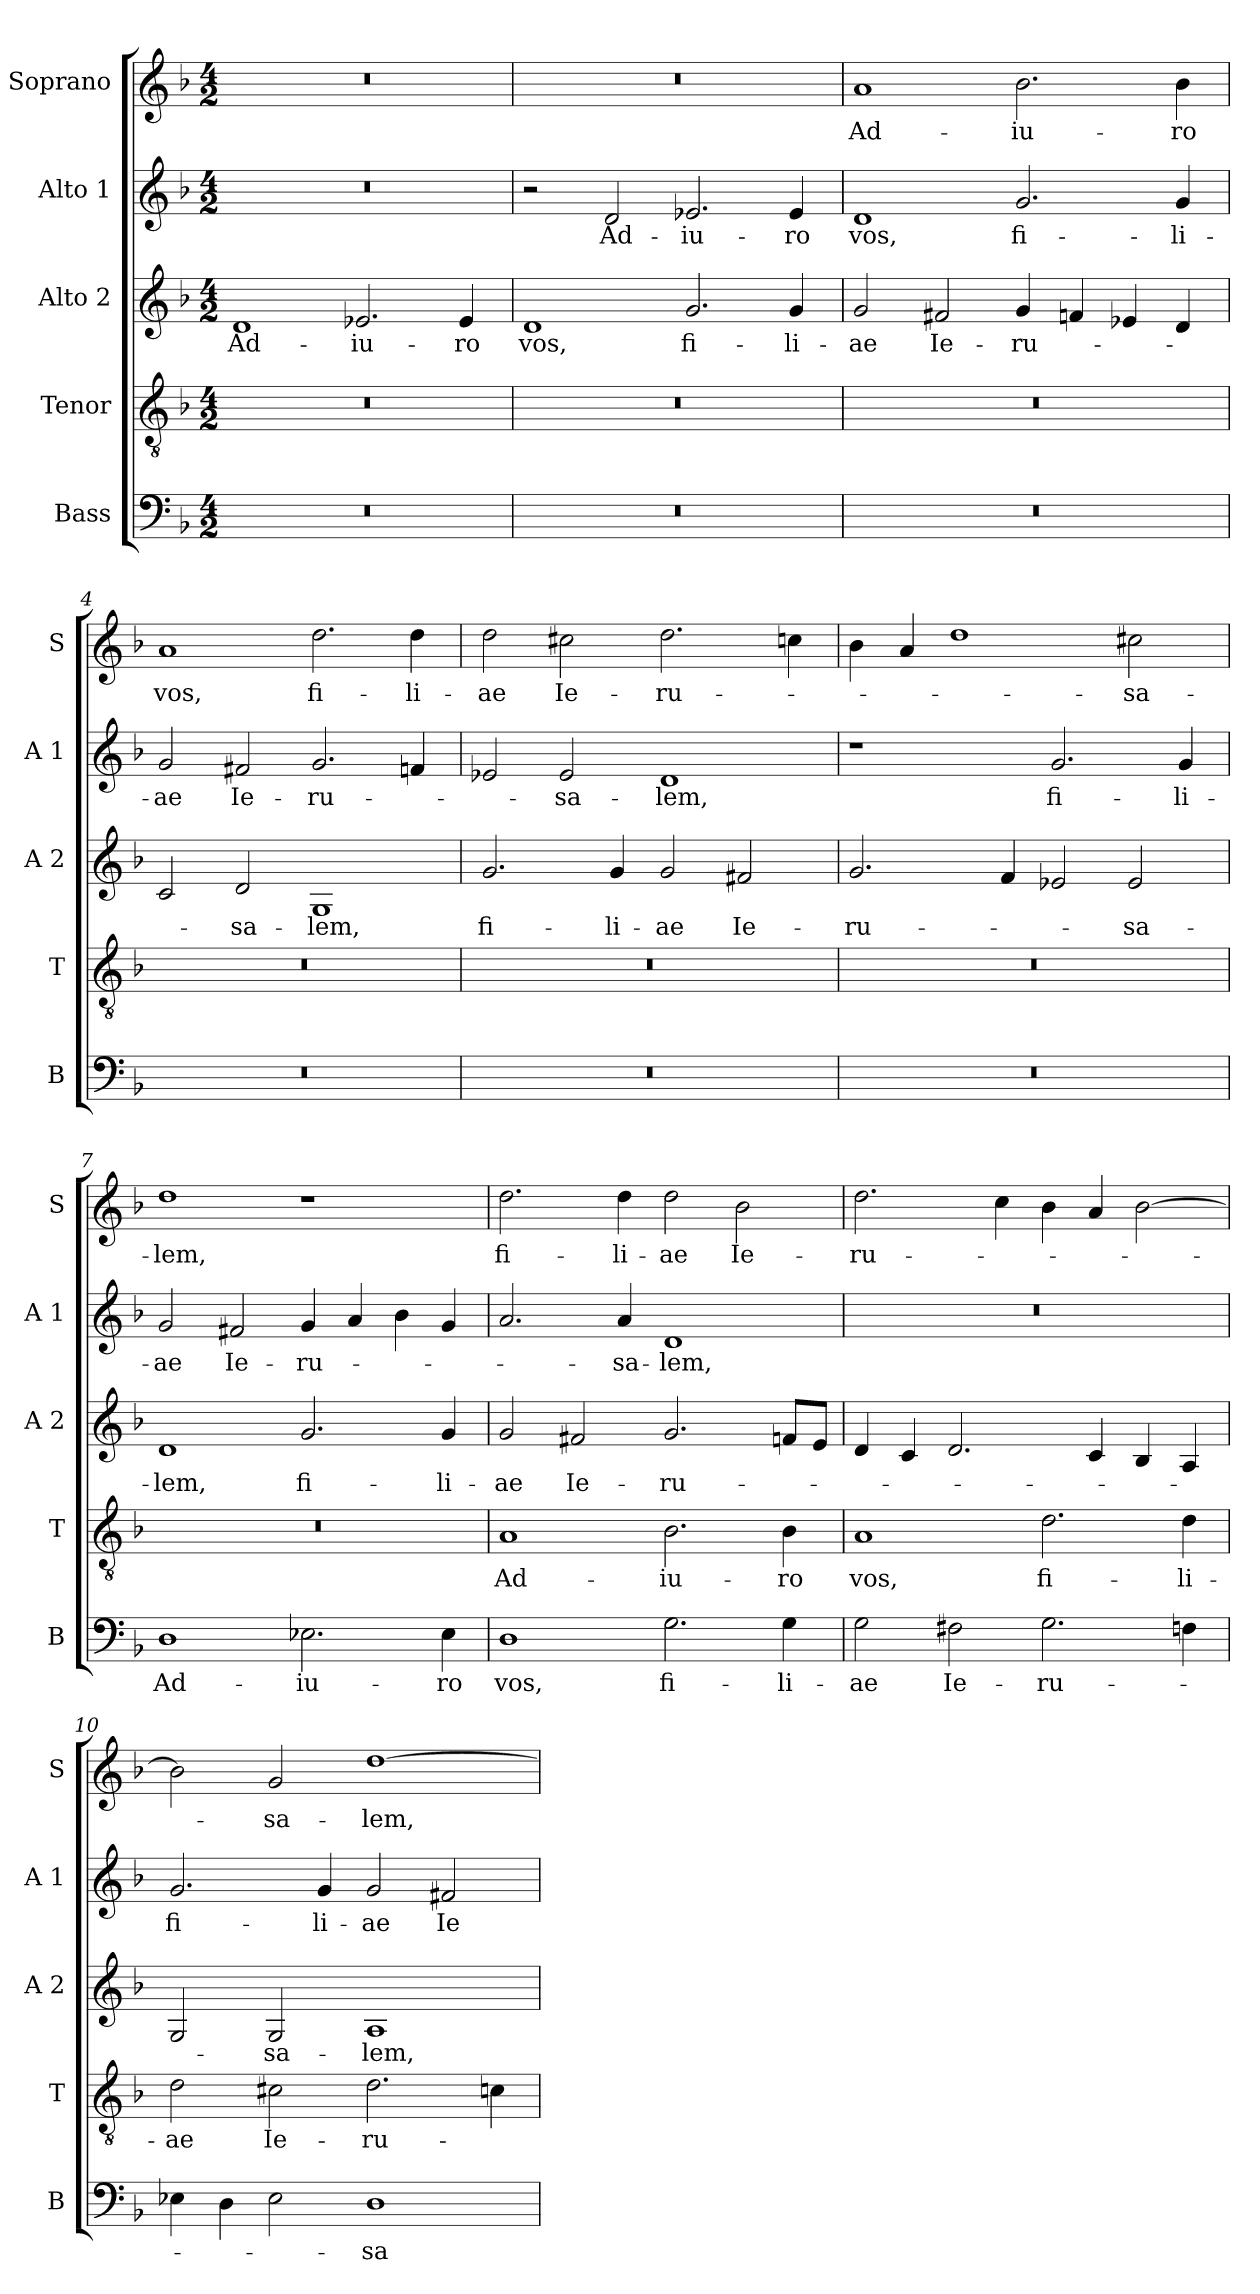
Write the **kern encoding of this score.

**kern	**text	**kern	**text	**kern	**text	**kern	**text	**kern	**text
*part5	*part5	*part4	*part4	*part3	*part3	*part2	*part2	*part1	*part1
*staff5	*staff5	*staff4	*staff4	*staff3	*staff3	*staff2	*staff2	*staff1	*staff1
*I"Bass	*	*I"Tenor	*	*I"Alto 2	*	*I"Alto 1	*	*I"Soprano	*
*I'B	*	*I'T	*	*I'A 2	*	*I'A 1	*	*I'S	*
*clefF4	*	*clefGv2	*	*clefG2	*	*clefG2	*	*clefG2	*
*k[b-]	*	*k[b-]	*	*k[b-]	*	*k[b-]	*	*k[b-]	*
*F:	*	*F:	*	*F:	*	*F:	*	*F:	*
*M4/2	*	*M4/2	*	*M4/2	*	*M4/2	*	*M4/2	*
=1	=1	=1	=1	=1	=1	=1	=1	=1	=1
!	!	!	!	!	!LO:LY:b	!	!	!	!
0r	.	0r	.	1d	Ad-	0r	.	0r	.
!	!	!	!	!	!LO:LY:b	!	!	!	!
.	.	.	.	2.e-X/	-iu-	.	.	.	.
!	!	!	!	!	!LO:LY:b	!	!	!	!
.	.	.	.	4e-/	-ro	.	.	.	.
=2	=2	=2	=2	=2	=2	=2	=2	=2	=2
!	!	!	!	!	!LO:LY:b	!	!	!	!
0r	.	0r	.	1d	vos,	2r	.	0r	.
!	!	!	!	!	!	!	!LO:LY:b	!	!
.	.	.	.	.	.	2d/	Ad-	.	.
!	!	!	!	!	!LO:LY:b	!	!LO:LY:b	!	!
.	.	.	.	2.g/	fi-	2.e-X/	-iu-	.	.
!	!	!	!	!	!LO:LY:b	!	!LO:LY:b	!	!
.	.	.	.	4g/	-li-	4e-/	-ro	.	.
=3	=3	=3	=3	=3	=3	=3	=3	=3	=3
!	!	!	!	!	!LO:LY:b	!	!LO:LY:b	!	!LO:LY:b
0r	.	0r	.	2g/	-ae	1d	vos,	1a	Ad-
!	!	!	!	!	!LO:LY:b	!	!	!	!
.	.	.	.	2f#X/	Ie-	.	.	.	.
!	!	!	!	!	!LO:LY:b	!	!LO:LY:b	!	!LO:LY:b
.	.	.	.	4g/	-ru-	2.g/	fi-	2.b-\	-iu-
.	.	.	.	4fn/	.	.	.	.	.
.	.	.	.	4e-X/	.	.	.	.	.
!	!	!	!	!	!	!	!LO:LY:b	!	!LO:LY:b
.	.	.	.	4d/	.	4g/	-li-	4b-\	-ro
!!LO:LB:g=z
=4	=4	=4	=4	=4	=4	=4	=4	=4	=4
!	!	!	!	!	!	!	!LO:LY:b	!	!LO:LY:b
0r	.	0r	.	2c/	.	2g/	-ae	1a	vos,
!	!	!	!	!	!LO:LY:b	!	!LO:LY:b	!	!
.	.	.	.	2d/	-sa-	2f#X/	Ie-	.	.
!	!	!	!	!	!LO:LY:b	!	!LO:LY:b	!	!LO:LY:b
.	.	.	.	1G	-lem,	2.g/	-ru-	2.dd\	fi-
!	!	!	!	!	!	!	!	!	!LO:LY:b
.	.	.	.	.	.	4fn/	.	4dd\	-li-
=5	=5	=5	=5	=5	=5	=5	=5	=5	=5
!	!	!	!	!	!LO:LY:b	!	!	!	!LO:LY:b
0r	.	0r	.	2.g/	fi-	2e-X/	.	2dd\	-ae
!	!	!	!	!	!	!	!LO:LY:b	!	!LO:LY:b
.	.	.	.	.	.	2e-/	-sa-	2cc#X\	Ie-
!	!	!	!	!	!LO:LY:b	!	!	!	!
.	.	.	.	4g/	-li-	.	.	.	.
!	!	!	!	!	!LO:LY:b	!	!LO:LY:b	!	!LO:LY:b
.	.	.	.	2g/	-ae	1d	-lem,	2.dd\	-ru-
!	!	!	!	!	!LO:LY:b	!	!	!	!
.	.	.	.	2f#X/	Ie-	.	.	.	.
.	.	.	.	.	.	.	.	4ccn\	.
=6	=6	=6	=6	=6	=6	=6	=6	=6	=6
!	!	!	!	!	!LO:LY:b	!	!	!	!
0r	.	0r	.	2.g/	-ru-	1r	.	4b-\	.
.	.	.	.	.	.	.	.	4a/	.
.	.	.	.	.	.	.	.	1dd	.
.	.	.	.	4f/	.	.	.	.	.
!	!	!	!	!	!	!	!LO:LY:b	!	!
.	.	.	.	2e-X/	.	2.g/	fi-	.	.
!	!	!	!	!	!LO:LY:b	!	!	!	!LO:LY:b
.	.	.	.	2e-/	-sa-	.	.	2cc#X\	-sa-
!	!	!	!	!	!	!	!LO:LY:b	!	!
.	.	.	.	.	.	4g/	-li-	.	.
!!LO:PB:g=z
=7	=7	=7	=7	=7	=7	=7	=7	=7	=7
!	!LO:LY:b	!	!	!	!LO:LY:b	!	!LO:LY:b	!	!LO:LY:b
1D	Ad-	0r	.	1d	-lem,	2g/	-ae	1dd	-lem,
!	!	!	!	!	!	!	!LO:LY:b	!	!
.	.	.	.	.	.	2f#X/	Ie-	.	.
!	!LO:LY:b	!	!	!	!LO:LY:b	!	!LO:LY:b	!	!
2.E-X\	-iu-	.	.	2.g/	fi-	4g/	-ru-	1r	.
.	.	.	.	.	.	4a/	.	.	.
.	.	.	.	.	.	4b-\	.	.	.
!	!LO:LY:b	!	!	!	!LO:LY:b	!	!	!	!
4E-\	-ro	.	.	4g/	-li-	4g/	.	.	.
=8	=8	=8	=8	=8	=8	=8	=8	=8	=8
!	!LO:LY:b	!	!LO:LY:b	!	!LO:LY:b	!	!	!	!LO:LY:b
1D	vos,	1A	Ad-	2g/	-ae	2.a/	.	2.dd\	fi-
!	!	!	!	!	!LO:LY:b	!	!	!	!
.	.	.	.	2f#X/	Ie-	.	.	.	.
!	!	!	!	!	!	!	!LO:LY:b	!	!LO:LY:b
.	.	.	.	.	.	4a/	-sa-	4dd\	-li-
!	!LO:LY:b	!	!LO:LY:b	!	!LO:LY:b	!	!LO:LY:b	!	!LO:LY:b
2.G\	fi-	2.B-\	-iu-	2.g/	-ru-	1d	-lem,	2dd\	-ae
!	!	!	!	!	!	!	!	!	!LO:LY:b
.	.	.	.	.	.	.	.	2b-\	Ie-
!	!LO:LY:b	!	!LO:LY:b	!	!	!	!	!	!
4G\	-li-	4B-\	-ro	8fn/L	.	.	.	.	.
.	.	.	.	8e/J	.	.	.	.	.
=9	=9	=9	=9	=9	=9	=9	=9	=9	=9
!	!LO:LY:b	!	!LO:LY:b	!	!	!	!	!	!LO:LY:b
2G\	-ae	1A	vos,	4d/	.	0r	.	2.dd\	-ru-
.	.	.	.	4c/	.	.	.	.	.
!	!LO:LY:b	!	!	!	!	!	!	!	!
2F#X\	Ie-	.	.	2.d/	.	.	.	.	.
.	.	.	.	.	.	.	.	4cc\	.
!	!LO:LY:b	!	!LO:LY:b	!	!	!	!	!	!
2.G\	-ru-	2.d\	fi-	.	.	.	.	4b-\	.
.	.	.	.	4c/	.	.	.	4a/	.
.	.	.	.	4B-/	.	.	.	[2b-\	.
!	!	!	!LO:LY:b	!	!	!	!	!	!
4Fn\	.	4d\	-li-	4A/	.	.	.	.	.
!!LO:LB:g=z
=10	=10	=10	=10	=10	=10	=10	=10	=10	=10
!	!	!	!LO:LY:b	!	!	!	!LO:LY:b	!	!
4E-X\	.	2d\	-ae	2G/	.	2.g/	fi-	2b-\]	.
4D\	.	.	.	.	.	.	.	.	.
!	!	!	!LO:LY:b	!	!LO:LY:b	!	!	!	!LO:LY:b
2E-\	.	2c#X\	Ie-	2G/	-sa-	.	.	2g/	-sa-
!	!	!	!	!	!	!	!LO:LY:b	!	!
.	.	.	.	.	.	4g/	-li-	.	.
!	!LO:LY:b	!	!LO:LY:b	!	!LO:LY:b	!	!LO:LY:b	!	!LO:LY:b
1D	-sa-	2.d\	-ru-	1A	-lem,	2g/	-ae	[1dd	-lem,
!	!	!	!	!	!	!	!LO:LY:b	!	!
.	.	.	.	.	.	2f#X/	Ie-	.	.
.	.	4cn\	.	.	.	.	.	.	.
=	=	=	=	=	=	=	=	=	=
*-	*-	*-	*-	*-	*-	*-	*-	*-	*-
